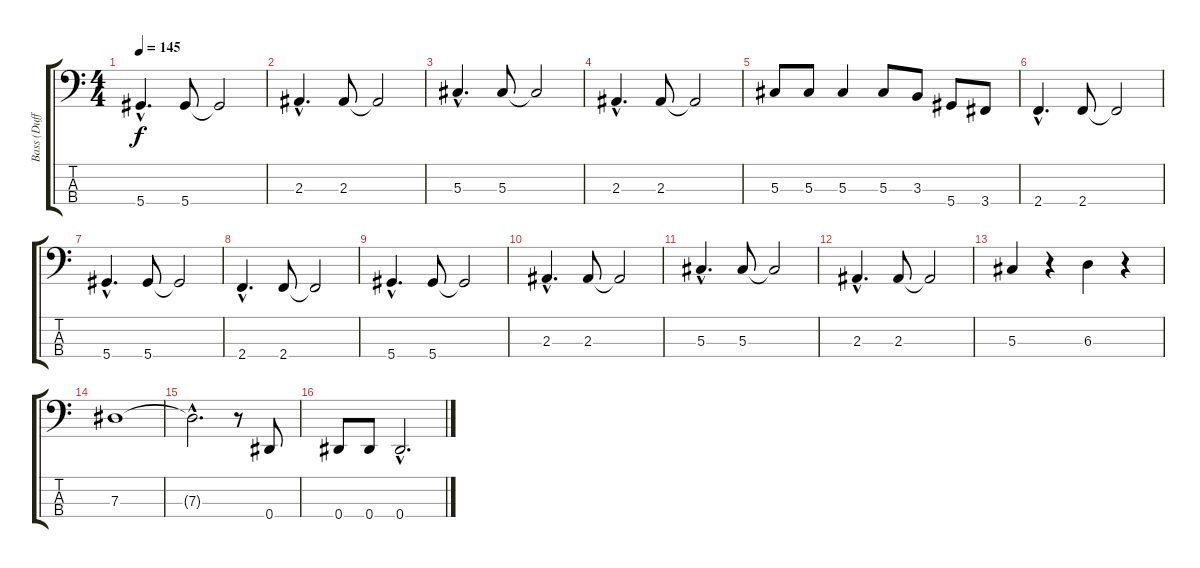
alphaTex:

\track ("Bass (Duff)" "Bass (Duff") {instrument electricbasspick}
\staff {score tabs}
\tuning (Gb2 Db2 Ab1 Eb1) {hide}
\ts (4 4)
\tempo 145
\clef f4
\ks c
5.4{hac}.4{d dy f} 5.4.8 5.4{t}.2 |
2.3{hac}.4{d} 2.3.8 2.3{t}.2 |
5.3{hac}.4{d} 5.3.8 5.3{t}.2 |
2.3{hac}.4{d} 2.3.8 2.3{t}.2 |
5.3.8 5.3.8 5.3.4 5.3.8 3.3.8 5.4.8 3.4.8 |
2.4{hac}.4{d} 2.4.8 2.4{t}.2 |
5.4{hac}.4{d} 5.4.8 5.4{t}.2 |
2.4{hac}.4{d} 2.4.8 2.4{t}.2 |
5.4{hac}.4{d} 5.4.8 5.4{t}.2 |
2.3{hac}.4{d} 2.3.8 2.3{t}.2 |
5.3{hac}.4{d} 5.3.8 5.3{t}.2 |
2.3{hac}.4{d} 2.3.8 2.3{t}.2 |
5.3.4 r.4 6.3.4 r.4 |
7.3.1 |
7.3{hac t}.2{d} r.8 0.4.8 |
0.4.8 0.4.8 0.4{hac}.2{d}
